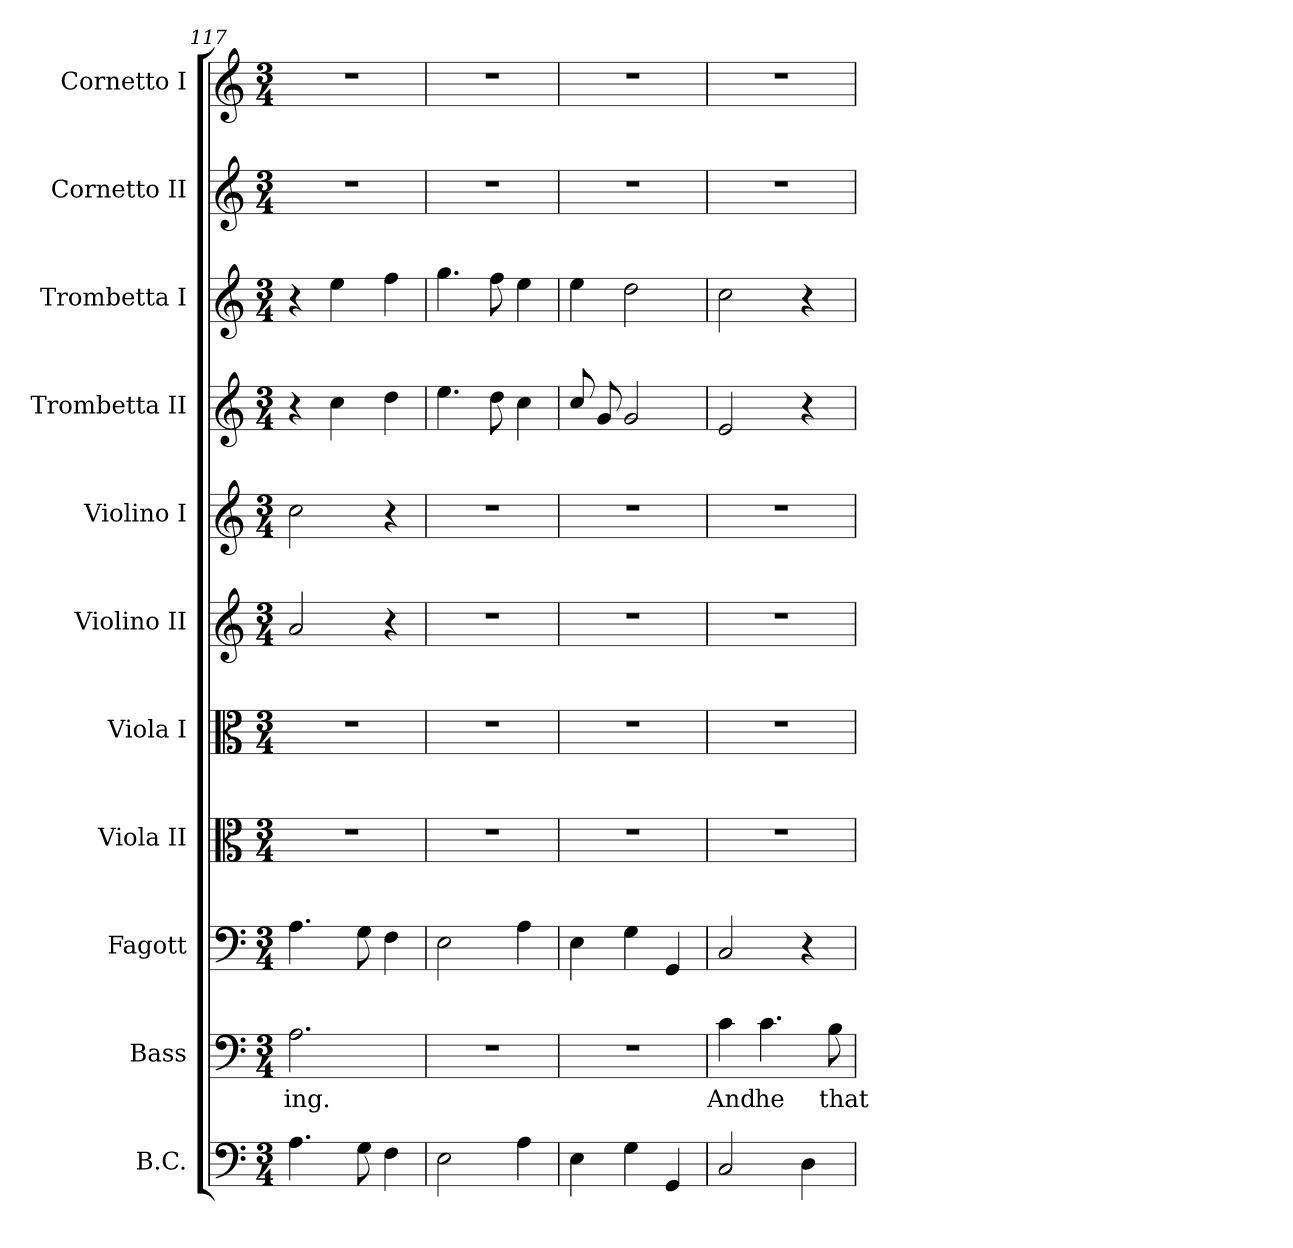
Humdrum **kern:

**kern	**kern	**text	**kern	**kern	**kern	**kern	**kern	**kern	**kern	**kern	**kern
*part11	*part10	*part10	*part9	*part8	*part7	*part6	*part5	*part4	*part3	*part2	*part1
*staff11	*staff10	*staff10	*staff9	*staff8	*staff7	*staff6	*staff5	*staff4	*staff3	*staff2	*staff1
*I"B.C.	*I"Bass	*	*I"Fagott	*I"Viola II	*I"Viola I	*I"Violino II	*I"Violino I	*I"Trombetta II	*I"Trombetta I	*I"Cornetto II	*I"Cornetto I
*	*I'B.	*	*I'Fg.	*I'Vla.	*I'Vla.	*	*	*	*	*	*
*clefF4	*clefF4	*	*clefF4	*clefC3	*clefC3	*clefG2	*clefG2	*clefG2	*clefG2	*clefG2	*clefG2
*k[]	*k[]	*	*k[]	*k[]	*k[]	*k[]	*k[]	*k[]	*k[]	*k[]	*k[]
*C:	*C:	*	*C:	*C:	*C:	*C:	*C:	*C:	*C:	*C:	*C:
*M3/4	*M3/4	*	*M3/4	*M3/4	*M3/4	*M3/4	*M3/4	*M3/4	*M3/4	*M3/4	*M3/4
=117	=117	=117	=117	=117	=117	=117	=117	=117	=117	=117	=117
!	!	!LO:LY:b:color=#000000	!	!LO:N:vis=1	!LO:N:vis=1	!	!	!	!	!LO:N:vis=1	!LO:N:vis=1
4.Ai\	2.Ai\	-ing.	4.Ai\	2.r	2.r	2ai/	2cci\	4r	4r	2.r	2.r
.	.	.	.	.	.	.	.	4cci\	4eei\	.	.
8Gi\	.	.	8Gi\	.	.	.	.	.	.	.	.
4Fi\	.	.	4Fi\	.	.	4r	4r	4ddi\	4ffi\	.	.
=118	=118	=118	=118	=118	=118	=118	=118	=118	=118	=118	=118
!	!LO:N:vis=1	!	!	!LO:N:vis=1	!LO:N:vis=1	!LO:N:vis=1	!LO:N:vis=1	!	!	!LO:N:vis=1	!LO:N:vis=1
2Ei\	2.r	.	2Ei\	2.r	2.r	2.r	2.r	4.eei\	4.ggi\	2.r	2.r
.	.	.	.	.	.	.	.	8ddi\	8ffi\	.	.
4Ai\	.	.	4Ai\	.	.	.	.	4cci\	4eei\	.	.
=119	=119	=119	=119	=119	=119	=119	=119	=119	=119	=119	=119
!	!LO:N:vis=1	!	!	!LO:N:vis=1	!LO:N:vis=1	!LO:N:vis=1	!LO:N:vis=1	!	!	!LO:N:vis=1	!LO:N:vis=1
4Ei\	2.r	.	4Ei\	2.r	2.r	2.r	2.r	8cci/	4eei\	2.r	2.r
.	.	.	.	.	.	.	.	8gi/	.	.	.
4Gi\	.	.	4Gi\	.	.	.	.	2gi/	2ddi\	.	.
4GGi/	.	.	4GGi/	.	.	.	.	.	.	.	.
=120	=120	=120	=120	=120	=120	=120	=120	=120	=120	=120	=120
!	!	!LO:LY:b:color=#000000	!	!LO:N:vis=1	!LO:N:vis=1	!LO:N:vis=1	!LO:N:vis=1	!	!	!LO:N:vis=1	!LO:N:vis=1
2Ci/	4ci\	And	2Ci/	2.r	2.r	2.r	2.r	2ei/	2cci\	2.r	2.r
!	!	!LO:LY:b:color=#000000	!	!	!	!	!	!	!	!	!
.	4.ci\	he	.	.	.	.	.	.	.	.	.
4Di\	.	.	4r	.	.	.	.	4r	4r	.	.
!	!	!LO:LY:b:color=#000000	!	!	!	!	!	!	!	!	!
.	8Bi\	that	.	.	.	.	.	.	.	.	.
=	=	=	=	=	=	=	=	=	=	=	=
*-	*-	*-	*-	*-	*-	*-	*-	*-	*-	*-	*-
